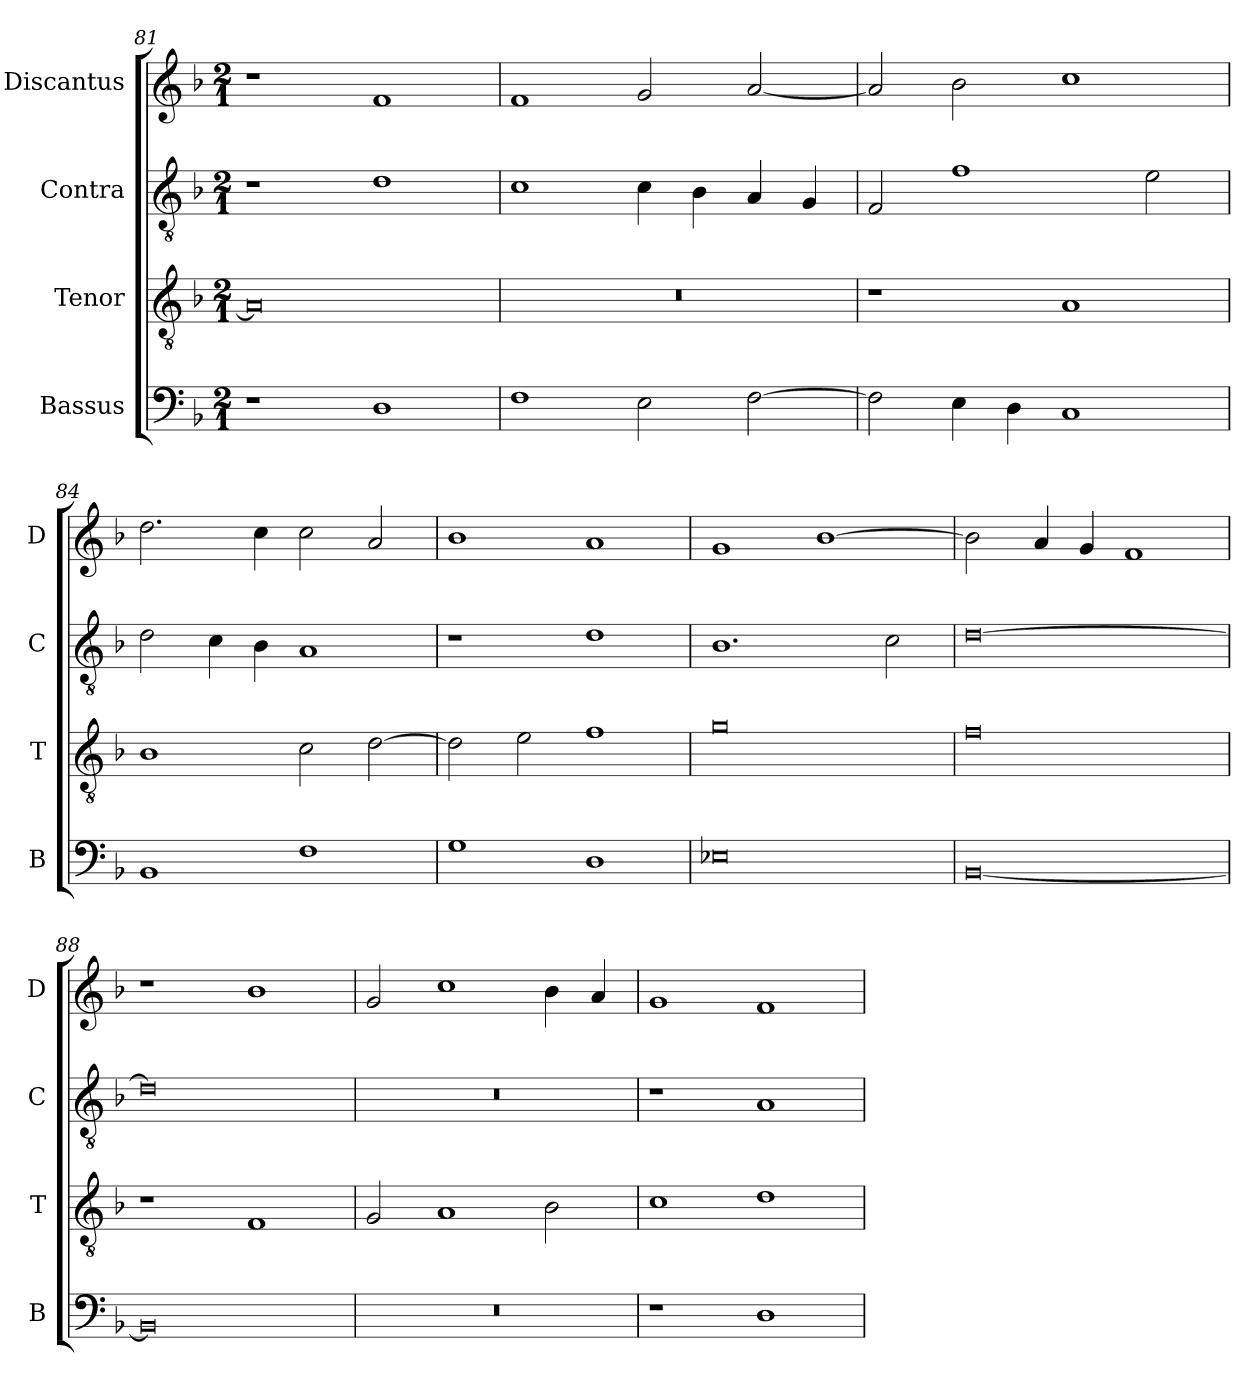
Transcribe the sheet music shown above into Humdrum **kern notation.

**kern	**kern	**kern	**kern
*part4	*part3	*part2	*part1
*staff4	*staff3	*staff2	*staff1
*I"Bassus	*I"Tenor	*I"Contra	*I"Discantus
*I'B	*I'T	*I'C	*I'D
*clefF4	*clefGv2	*clefGv2	*clefG2
*k[b-]	*k[b-]	*k[b-]	*k[b-]
*M2/1	*M2/1	*M2/1	*M2/1
=81	=81	=81	=81
1r	0A]	1r	1r
1D	.	1d	1f
=82	=82	=82	=82
1F	0r	1c	1f
2E\	.	4c\	2g/
.	.	4B-\	.
[2F\	.	4A/	[2a/
.	.	4G/	.
=83	=83	=83	=83
2F\]	1r	2F/	2a/]
4E\	.	1f	2b-\
4D\	.	.	.
1C	1A	.	1cc
.	.	2e\	.
=84	=84	=84	=84
1BB-	1B-	2d\	2.dd\
.	.	4c\	.
.	.	4B-\	4cc\
1F	2c\	1A	2cc\
.	[2d\	.	2a/
=85	=85	=85	=85
1G	2d\]	1r	1b-
.	2e\	.	.
1D	1f	1d	1a
=86	=86	=86	=86
0E-X	0g	1.B-	1g
.	.	.	[1b-
.	.	2c\	.
=87	=87	=87	=87
[0BB-	0f	[0d	2b-\]
.	.	.	4a/
.	.	.	4g/
.	.	.	1f
=88	=88	=88	=88
0BB-]	1r	0d]	1r
.	1F	.	1b-
=89	=89	=89	=89
0r	2G/	0r	2g/
.	1A	.	1cc
.	2B-\	.	4b-\
.	.	.	4a/
=90	=90	=90	=90
1r	1c	1r	1g
1D	1d	1A	1f
=	=	=	=
*-	*-	*-	*-
